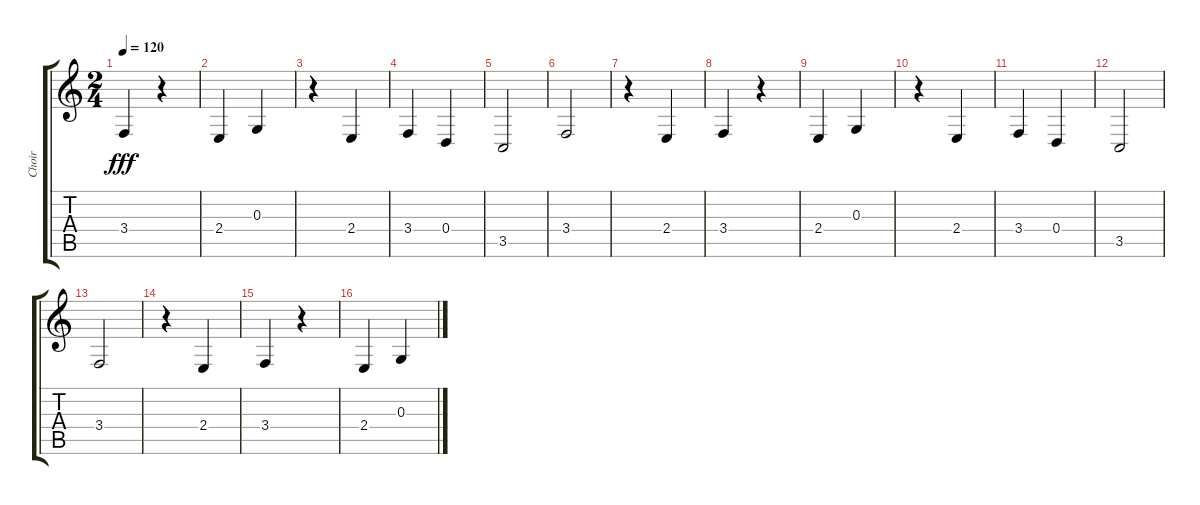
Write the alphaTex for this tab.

\track ("Choir" "Choir") {instrument choiraahs}
\staff {score tabs}
\tuning (E4 B3 G3 D3 A2 E2) {hide}
\ts (2 4)
\tempo 120
\clef g2
\ks c
3.4.4{dy fff} r.4 |
2.4.4 0.3.4 |
r.4 2.4.4 |
3.4.4 0.4.4 |
3.5.2 |
3.4.2 |
r.4 2.4.4 |
3.4.4 r.4 |
2.4.4 0.3.4 |
r.4 2.4.4 |
3.4.4 0.4.4 |
3.5.2 |
3.4.2 |
r.4 2.4.4 |
3.4.4 r.4 |
2.4.4 0.3.4
